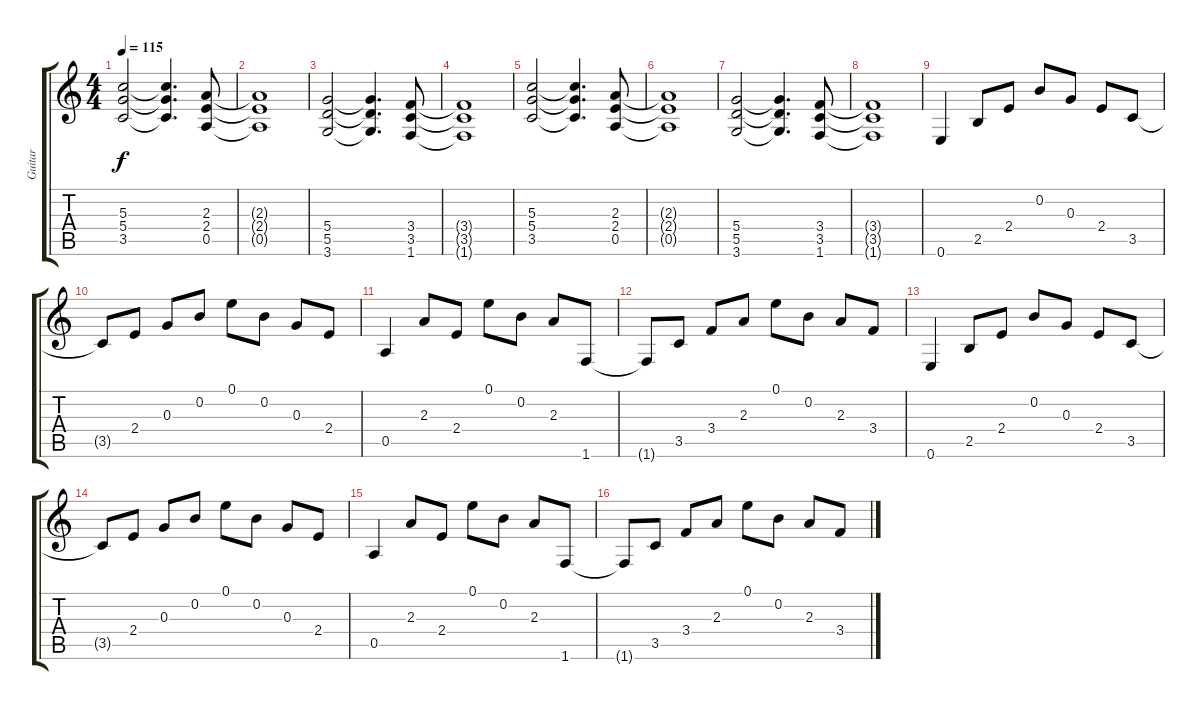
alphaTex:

\track ("Guitar" "Guitar") {instrument overdrivenguitar}
\staff {score tabs}
\tuning (E4 B3 G3 D3 A2 E2) {hide}
\ts (4 4)
\tempo 115
\clef g2
\ks c
(5.3 5.4 3.5).2{dy f} (5.3{t} 5.4{t} 3.5{t}).4{d} (2.3 2.4 0.5).8 |
(2.3{t} 2.4{t} 0.5{t}).1 |
(5.4 5.5 3.6).2 (5.4{t} 5.5{t} 3.6{t}).4{d} (3.4 3.5 1.6).8 |
(3.4{t} 3.5{t} 1.6{t}).1 |
(5.3 5.4 3.5).2 (5.3{t} 5.4{t} 3.5{t}).4{d} (2.3 2.4 0.5).8 |
(2.3{t} 2.4{t} 0.5{t}).1 |
(5.4 5.5 3.6).2 (5.4{t} 5.5{t} 3.6{t}).4{d} (3.4 3.5 1.6).8 |
(3.4{t} 3.5{t} 1.6{t}).1 |
0.6.4 2.5.8 2.4.8 0.2.8 0.3.8 2.4.8 3.5.8 |
3.5{t}.8 2.4.8 0.3.8 0.2.8 0.1.8 0.2.8 0.3.8 2.4.8 |
0.5.4 2.3.8 2.4.8 0.1.8 0.2.8 2.3.8 1.6.8 |
1.6{t}.8 3.5.8 3.4.8 2.3.8 0.1.8 0.2.8 2.3.8 3.4.8 |
0.6.4 2.5.8 2.4.8 0.2.8 0.3.8 2.4.8 3.5.8 |
3.5{t}.8 2.4.8 0.3.8 0.2.8 0.1.8 0.2.8 0.3.8 2.4.8 |
0.5.4 2.3.8 2.4.8 0.1.8 0.2.8 2.3.8 1.6.8 |
1.6{t}.8 3.5.8 3.4.8 2.3.8 0.1.8 0.2.8 2.3.8 3.4.8
